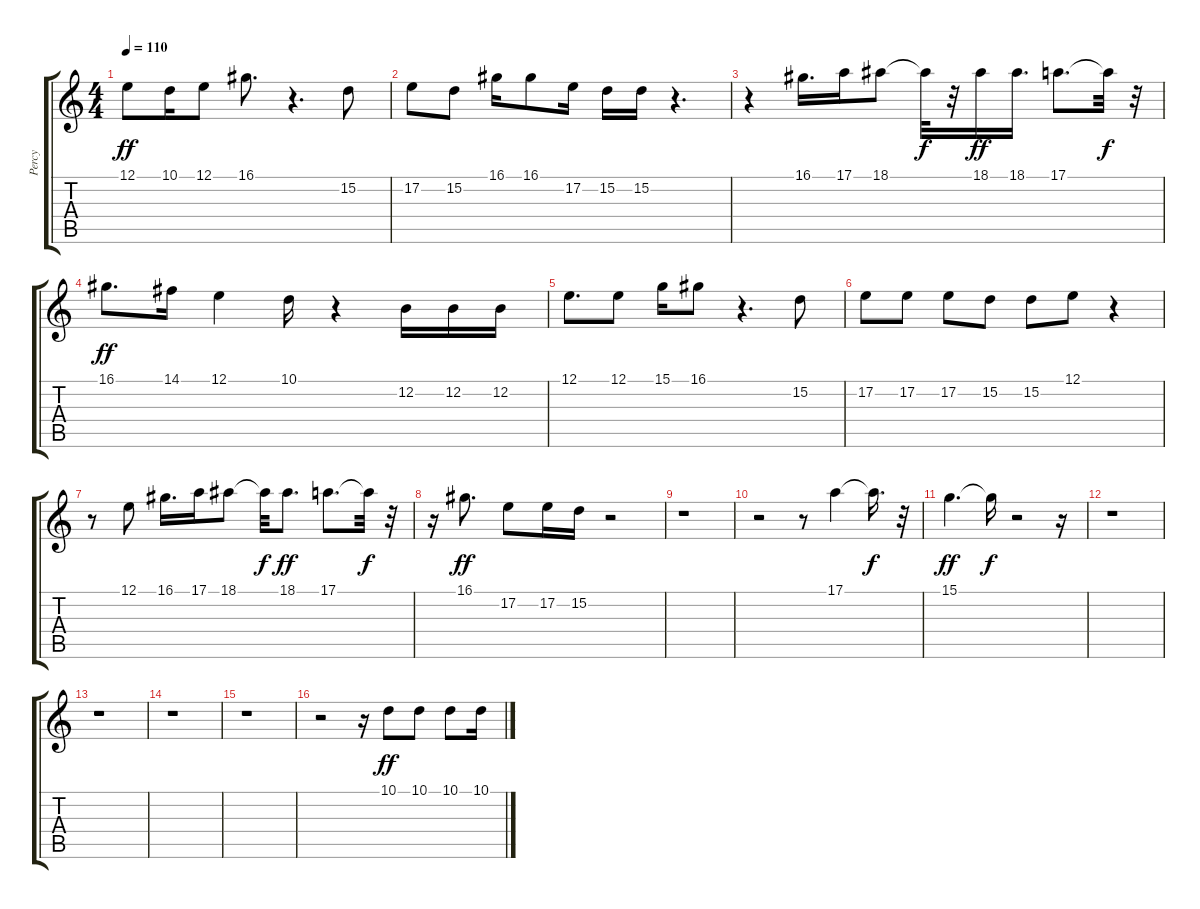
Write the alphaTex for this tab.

\track ("Percy" "Percy") {instrument pad3polysynth}
\staff {score tabs}
\tuning (E4 B3 G3 D3 A2 E2) {hide}
\ts (4 4)
\tempo 110
\clef g2
\ks c
12.1.8{dy ff} 10.1.16 12.1.8 16.1.8{d} r.4{d} 15.2.8 |
17.2.8 15.2.8 16.1.16 16.1.8 17.2.16 15.2.16 15.2.16 r.4{d} |
r.4 16.1.16{d} 17.1.16 18.1.8 18.1{t}.32{dy f} r.32 18.1.16{dy ff} 18.1.16{d} 17.1.8{d} 17.1{t}.32{dy f} r.32 |
16.1.8{d dy ff} 14.1.16 12.1.4 10.1.16 r.4 12.2.16 12.2.16 12.2.16 |
12.1.8{d} 12.1.8 15.1.16 16.1.8 r.4{d} 15.2.8 |
17.2.8 17.2.8 17.2.8 15.2.8 15.2.8 12.1.8 r.4 |
r.8 12.1.8 16.1.16{d} 17.1.16 18.1.8 18.1{t}.32{dy f} 18.1.8{d dy ff} 17.1.8{d} 17.1{t}.32{dy f} r.32 |
r.16 16.1.8{d dy ff} 17.2.8 17.2.16 15.2.16 r.2 |
r.1 |
r.2 r.8 17.1.4 17.1{t}.16{d dy f} r.32 |
15.1.4{d dy ff} 15.1{t}.16{dy f} r.2 r.16 |
r.1 |
r.1 |
r.1 |
r.1 |
r.2 r.16 10.1.8{dy ff} 10.1.8 10.1.8 10.1.16
